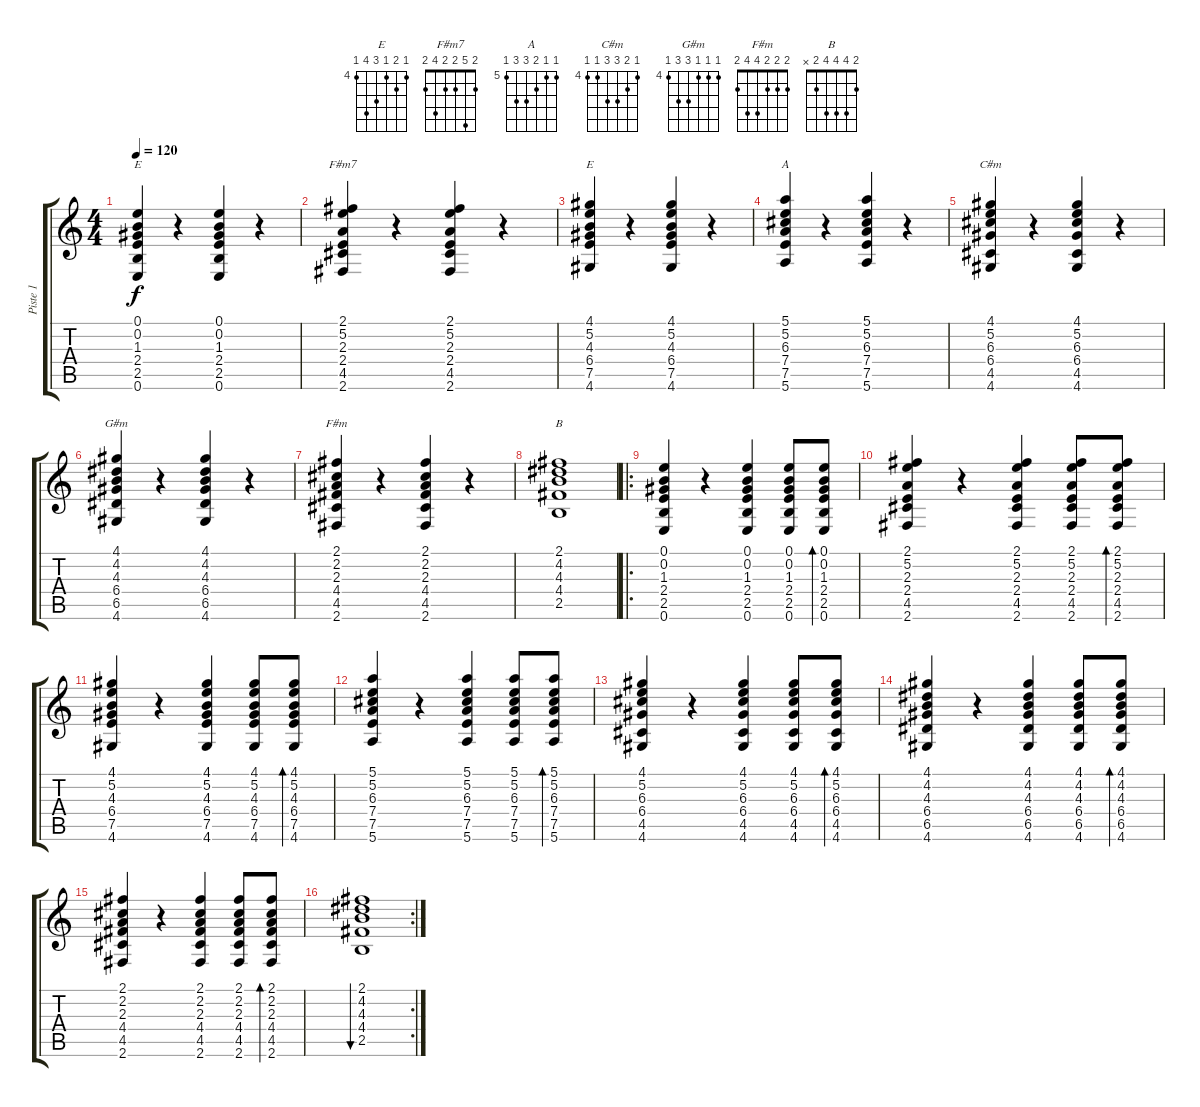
\track ("Piste 1" "Piste 1") {instrument acousticguitarnylon}
\staff {score tabs}
\tuning (E4 B3 G3 D3 A2 E2) {hide}
\chord ("E" 0 0 1 2 2 0)
\chord ("F#m7" 2 5 2 2 4 2)
\chord ("E" 4 5 4 6 7 4) {firstfret 4}
\chord ("A" 5 5 6 7 7 5) {firstfret 5}
\chord ("C#m" 4 5 6 6 4 4) {firstfret 4}
\chord ("G#m" 4 4 4 6 6 4) {firstfret 4}
\chord ("F#m" 2 2 2 4 4 2)
\chord ("B" 2 4 4 4 2 x)
\ts (4 4)
\tempo 120
\clef g2
\ks c
(0.1 0.2 1.3 2.4 2.5 0.6).4{ch "E" dy f instrument acousticguitarnylon} r.4 (0.1 0.2 1.3 2.4 2.5 0.6).4 r.4 |
(2.1 5.2 2.3 2.4 4.5 2.6).4{ch "F#m7"} r.4 (2.1 5.2 2.3 2.4 4.5 2.6).4 r.4 |
(4.1 5.2 4.3 6.4 7.5 4.6).4{ch "E"} r.4 (4.1 5.2 4.3 6.4 7.5 4.6).4 r.4 |
(5.1 5.2 6.3 7.4 7.5 5.6).4{ch "A"} r.4 (5.1 5.2 6.3 7.4 7.5 5.6).4 r.4 |
(4.1 5.2 6.3 6.4 4.5 4.6).4{ch "C#m"} r.4 (4.1 5.2 6.3 6.4 4.5 4.6).4 r.4 |
(4.1 4.2 4.3 6.4 6.5 4.6).4{ch "G#m"} r.4 (4.1 4.2 4.3 6.4 6.5 4.6).4 r.4 |
(2.1 2.2 2.3 4.4 4.5 2.6).4{ch "F#m"} r.4 (2.1 2.2 2.3 4.4 4.5 2.6).4 r.4 |
(2.1 4.2 4.3 4.4 2.5).1{ch "B"} |
\ro
(0.1 0.2 1.3 2.4 2.5 0.6).4 r.4 (0.1 0.2 1.3 2.4 2.5 0.6).4 (0.1 0.2 1.3 2.4 2.5 0.6).8 (0.1 0.2 1.3 2.4 2.5 0.6).8{bd 60} |
(2.1 5.2 2.3 2.4 4.5 2.6).4 r.4 (2.1 5.2 2.3 2.4 4.5 2.6).4 (2.1 5.2 2.3 2.4 4.5 2.6).8 (2.1 5.2 2.3 2.4 4.5 2.6).8{bd 60} |
(4.1 5.2 4.3 6.4 7.5 4.6).4 r.4 (4.1 5.2 4.3 6.4 7.5 4.6).4 (4.1 5.2 4.3 6.4 7.5 4.6).8 (4.1 5.2 4.3 6.4 7.5 4.6).8{bd 60} |
(5.1 5.2 6.3 7.4 7.5 5.6).4 r.4 (5.1 5.2 6.3 7.4 7.5 5.6).4 (5.1 5.2 6.3 7.4 7.5 5.6).8 (5.1 5.2 6.3 7.4 7.5 5.6).8{bd 60} |
(4.1 5.2 6.3 6.4 4.5 4.6).4 r.4 (4.1 5.2 6.3 6.4 4.5 4.6).4 (4.1 5.2 6.3 6.4 4.5 4.6).8 (4.1 5.2 6.3 6.4 4.5 4.6).8{bd 60} |
(4.1 4.2 4.3 6.4 6.5 4.6).4 r.4 (4.1 4.2 4.3 6.4 6.5 4.6).4 (4.1 4.2 4.3 6.4 6.5 4.6).8 (4.1 4.2 4.3 6.4 6.5 4.6).8{bd 60} |
(2.1 2.2 2.3 4.4 4.5 2.6).4 r.4 (2.1 2.2 2.3 4.4 4.5 2.6).4 (2.1 2.2 2.3 4.4 4.5 2.6).8 (2.1 2.2 2.3 4.4 4.5 2.6).8{bd 60} |
\rc 2
(2.1 4.2 4.3 4.4 2.5).1{bu 60}
